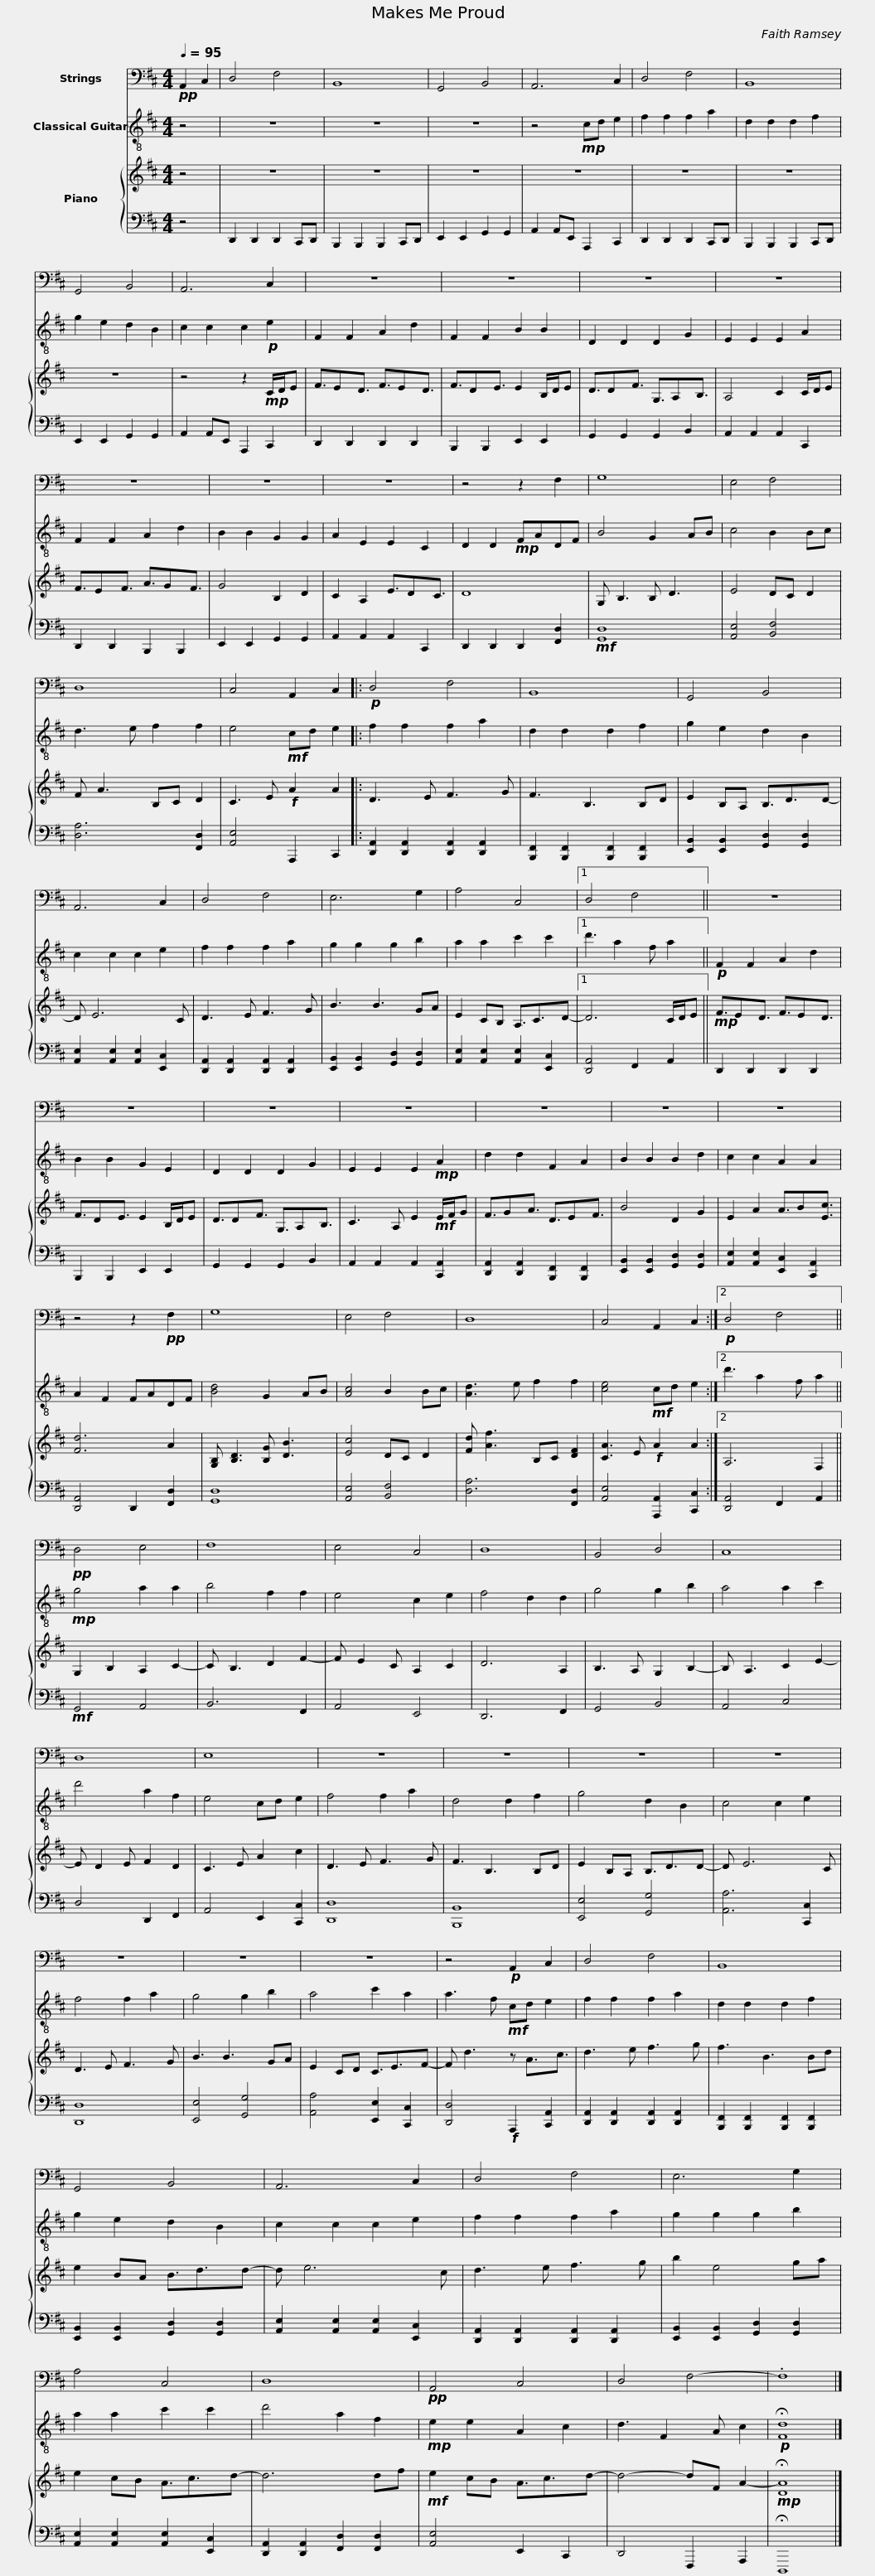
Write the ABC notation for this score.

X:1
%%score 1 2 { 3 | 4 }
L:1/8
Q:1/4=95
M:4/4
I:linebreak $
K:D
V:1 bass
V:2 treble-8
V:3 treble
V:4 bass
V:1
!pp! A,,2 C,2 | D,4 F,4 | B,,8 | G,,4 B,,4 | A,,6 C,2 | %5
 D,4 F,4 |$ B,,8 | G,,4 B,,4 | A,,6 C,2 | z8 | %10
 z8 |$ z8 | z8 | z8 | z8 | %15
 z8 |$ z4 z2 F,2 | G,8 | E,4 F,4 | D,8 | %20
 C,4 A,,2 C,2 |:$!p! D,4 F,4 | B,,8 | G,,4 B,,4 | A,,6 C,2 | %25
 D,4 F,4 |$ E,6 G,2 | A,4 C,4 |1 D,4 F,4 || z8 | %30
 z8 |$ z8 | z8 | z8 | z8 | %35
 z8 |$ z4 z2!pp! F,2 | G,8 | E,4 F,4 | D,8 | %40
 C,4 A,,2 C,2 :|2!p! D,4 F,4 ||$!pp! D,4 E,4 | F,8 | E,4 C,4 | %45
 D,8 | B,,4 D,4 | C,8 | D,8 |$ E,8 | %50
 z8 | z8 | z8 | z8 | z8 |$ %55
 z8 | z8 | z4!p! A,,2 C,2 | D,4 F,4 | B,,8 |$ %60
 G,,4 B,,4 | A,,6 C,2 | D,4 F,4 | E,6 G,2 | A,4 C,4 | %65
 D,8 |$!pp! A,,4 C,4 | D,4 F,4- | .F,8 |] %69
V:2
 z4 | z8 | z8 | z8 | z4!mp! cd e2 | %5
 f2 f2 f2 a2 |$ d2 d2 d2 f2 | g2 e2 d2 B2 | c2 c2 c2!p! e2 | F2 F2 A2 d2 | %10
 F2 F2 B2 B2 |$ D2 D2 D2 G2 | E2 E2 E2 A2 | F2 F2 A2 d2 | B2 B2 G2 G2 | %15
 A2 E2 E2 C2 |$ D2 D2!mp! FADF | B4 G2 AB | c4 B2 Bc | d3 e f2 f2 | %20
 e4!mf! cd e2 |:$ f2 f2 f2 a2 | d2 d2 d2 f2 | g2 e2 d2 B2 | c2 c2 c2 e2 | %25
 f2 f2 f2 a2 |$ g2 g2 g2 b2 | a2 a2 c'2 c'2 |1 d'3 a2 f a2 ||!p! F2 F2 A2 d2 | %30
 B2 B2 G2 E2 |$ D2 D2 D2 G2 | E2 E2 E2!mp! A2 | d2 d2 F2 A2 | B2 B2 B2 d2 | %35
 c2 c2 A2 A2 |$ A2 F2 FADF | [Bd]4 G2 AB | [Ac]4 B2 Bc | [Ad]3 e f2 f2 | %40
 [ce]4!mf! cd e2 :|2 d'3 a2 f a2 ||$!mp! g4 a2 a2 | b4 f2 f2 | e4 c2 e2 | %45
 f4 d2 d2 | g4 g2 b2 | a4 a2 c'2 | d'4 a2 f2 |$ e4 cd e2 | %50
 f4 f2 a2 | d4 d2 f2 | g4 d2 B2 | c4 c2 e2 | f4 f2 a2 |$ %55
 g4 g2 b2 | a4 c'2 a2 | a3 f!mf! cd e2 | f2 f2 f2 a2 | d2 d2 d2 f2 |$ %60
 g2 e2 d2 B2 | c2 c2 c2 e2 | f2 f2 f2 a2 | g2 g2 g2 b2 | a2 a2 c'2 c'2 | %65
 d'4 a2 f2 |$!mp! e2 e2 A2 c2 | d3 F2 A c2 |!p! !fermata![Fd]8 |] %69
V:3
 z4 | z8 | z8 | z8 | z8 | %5
 z8 |$ z8 | z8 | z4 z2!mp! C/D/E | F3/2ED3/2 F3/2ED3/2 | %10
 F3/2DE3/2 E2 B,/D/E |$ D3/2DF3/2 G,3/2A,B,3/2 | A,4 C2 C/D/E | F3/2EF3/2 A3/2GF3/2 | G4 B,2 D2 | %15
 C2 A,2 E3/2DC3/2 |$ D8 | G, B,3 B, D3 | E4 DC D2 | F A3 B,C D2 | %20
 C3 E!f! A2 A2 |:$ D3 E F3 G | F3 B,3 B,D | E2 B,A, B,3/2D3/2D- | D E6 C | %25
 D3 E F3 G |$ B3 B3 GA | E2 CB, A,3/2C3/2D- |1 D6 C/D/E ||!mp! F3/2ED3/2 F3/2ED3/2 | %30
 F3/2DE3/2 E2 B,/D/E |$ D3/2DF3/2 G,3/2A,B,3/2 | C3 A, E2!mf! E/F/G | F3/2GA3/2 D3/2EF3/2 | B4 D2 G2 | %35
 E2 A2 A3/2B[Ec]3/2 |$ [Fd]6 A2 | [G,B,] [B,D]3 [B,G] [DB]3 | [Ec]4 DC D2 | [Fd] [Af]3 B,C [DF]2 | %40
 [CA]3 E!f! A2 A2 :|2 A,6 F,2 ||$ G,2 B,2 A,2 C2- | C B,3 D2 F2- | F E2 C A,2 C2 | %45
 D6 A,2 | B,3 A, G,2 B,2- | B, A,3 C2 E2- | E D2 E F2 D2 |$ C3 E A2 c2 | %50
 D3 E F3 G | F3 B,3 B,D | E2 B,A, B,3/2D3/2D- | D E6 C | D3 E F3 G |$ %55
 B3 B3 GA | E2 CD C3/2E3/2F- | F d3 z A3/2c3/2 | d3 e f3 g | f3 B3 Bd |$ %60
 e2 BA B3/2d3/2d- | d e6 c | d3 e f3 g | b2 e4 ga | e2 cB A3/2c3/2d- | %65
 d6 df |$!mf! e2 cB A3/2c3/2d- | d4- dF A2- |!mp! !fermata![DA]8 |] %69
V:4
 z4 | D,,2 D,,2 D,,2 C,,D,, | B,,,2 B,,,2 B,,,2 C,,D,, | E,,2 E,,2 G,,2 G,,2 | A,,2 A,,E,, A,,,2 C,,2 | %5
 D,,2 D,,2 D,,2 C,,D,, |$ B,,,2 B,,,2 B,,,2 C,,D,, | E,,2 E,,2 G,,2 G,,2 | A,,2 A,,E,, A,,,2 C,,2 | D,,2 D,,2 D,,2 D,,2 | %10
 B,,,2 B,,,2 E,,2 E,,2 |$ G,,2 G,,2 G,,2 B,,2 | A,,2 A,,2 A,,2 C,,2 | D,,2 D,,2 B,,,2 B,,,2 | E,,2 E,,2 G,,2 G,,2 | %15
 A,,2 A,,2 A,,2 C,,2 |$ D,,2 D,,2 D,,2 [F,,D,]2 |!mf! [G,,D,]8 | [A,,E,]4 [B,,F,]4 | [D,A,]6 [F,,D,]2 | %20
 [A,,E,]4 A,,,2 C,,2 |:$ [D,,A,,]2 [D,,A,,]2 [D,,A,,]2 [D,,A,,]2 | [B,,,F,,]2 [B,,,F,,]2 [B,,,F,,]2 [B,,,F,,]2 | [E,,B,,]2 [E,,B,,]2 [G,,D,]2 [G,,D,]2 | [A,,E,]2 [A,,E,]2 [A,,E,]2 [E,,C,]2 | %25
 [D,,A,,]2 [D,,A,,]2 [D,,A,,]2 [D,,A,,]2 |$ [E,,B,,]2 [E,,B,,]2 [G,,D,]2 [G,,D,]2 | [A,,E,]2 [A,,E,]2 [A,,E,]2 [E,,C,]2 |1 [D,,A,,]4 F,,2 A,,2 || D,,2 D,,2 D,,2 D,,2 | %30
 B,,,2 B,,,2 E,,2 E,,2 |$ G,,2 G,,2 G,,2 B,,2 | A,,2 A,,2 A,,2 [C,,A,,]2 | [D,,A,,]2 [D,,A,,]2 [B,,,F,,]2 [B,,,F,,]2 | [E,,B,,]2 [E,,B,,]2 [G,,D,]2 [G,,D,]2 | %35
 [A,,E,]2 [A,,E,]2 [E,,C,]2 [C,,A,,]2 |$ [D,,A,,]4 D,,2 [F,,D,]2 | [G,,D,]8 | [A,,E,]4 [B,,F,]4 | [D,A,]6 [F,,D,]2 | %40
 [A,,E,]4 [A,,,A,,]2 [C,,C,]2 :|2 [D,,A,,]4 F,,2 A,,2 ||$!mf! G,,4 A,,4 | B,,6 F,,2 | A,,4 E,,4 | %45
 D,,6 F,,2 | G,,4 B,,4 | A,,4 C,4 | D,4 D,,2 F,,2 |$ A,,4 E,,2 [C,,C,]2 | %50
 [D,,D,]8 | [B,,,B,,]8 | [E,,E,]4 [G,,G,]4 | [A,,A,]6 [C,,C,]2 | [D,,D,]8 |$ %55
 [E,,E,]4 [G,,G,]4 | [A,,A,]4 [E,,E,]2 [C,,C,]2 | [D,,D,]4!f! A,,,2 [C,,A,,]2 | [D,,A,,]2 [D,,A,,]2 [D,,A,,]2 [D,,A,,]2 | [B,,,F,,]2 [B,,,F,,]2 [B,,,F,,]2 [B,,,F,,]2 |$ %60
 [E,,B,,]2 [E,,B,,]2 [G,,D,]2 [G,,D,]2 | [A,,E,]2 [A,,E,]2 [A,,E,]2 [E,,C,]2 | [D,,A,,]2 [D,,A,,]2 [D,,A,,]2 [D,,A,,]2 | [E,,B,,]2 [E,,B,,]2 [G,,D,]2 [G,,D,]2 | [A,,E,]2 [A,,E,]2 [A,,E,]2 [E,,C,]2 | %65
 [D,,A,,]2 [D,,A,,]2 [F,,D,]2 [F,,D,]2 |$ [A,,E,]4 E,,2 C,,2 | D,,4 F,,,2 A,,,2 | !fermata!D,,,8 |] %69
